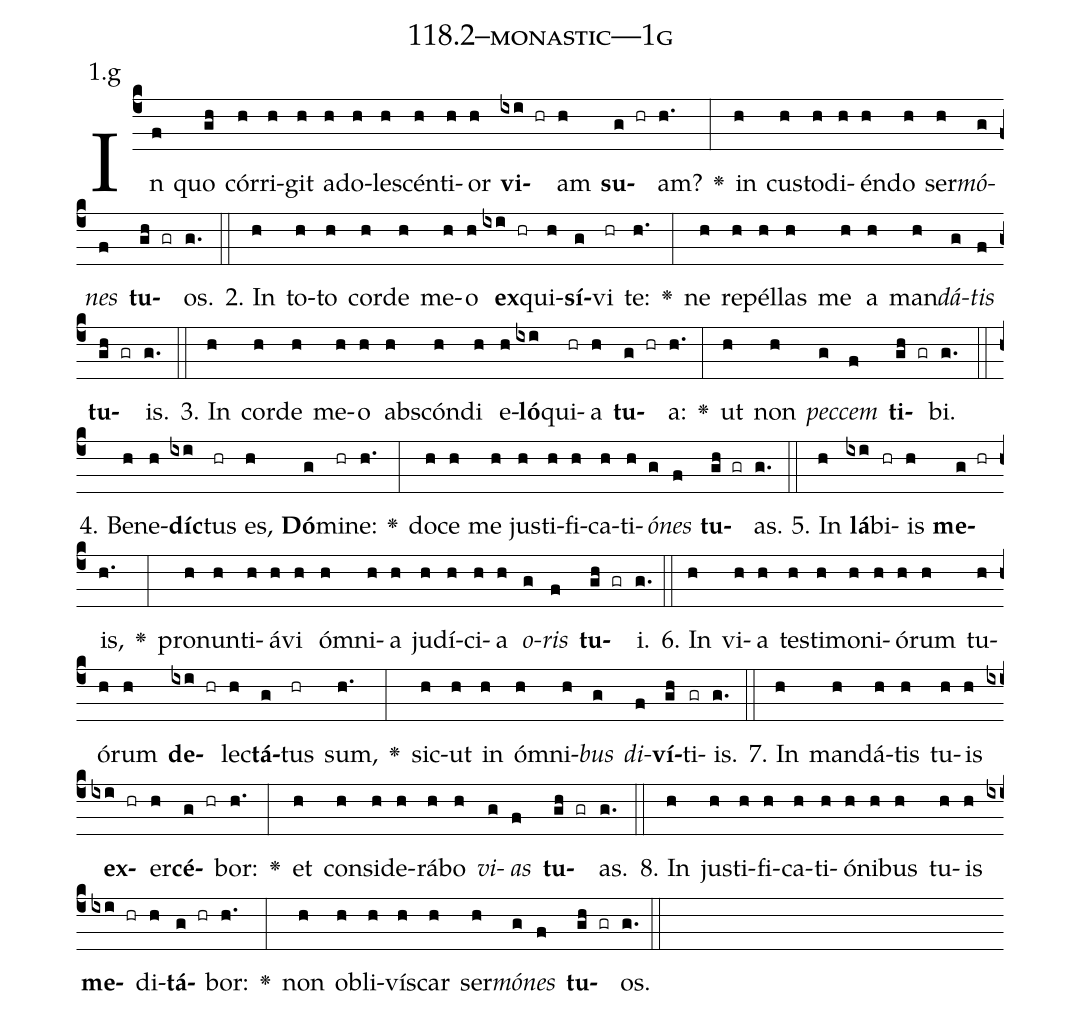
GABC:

name: 118.2--monastic---1g;
annotation: 1.g;
%%
(c4)In(f) quo(gh) cór(h)ri(h)git(h) ad(h)o(h)le(h)scén(h)ti(h)or(h) <b>vi</b>(ixi hr)am(h) <b>su</b>(g hr)am?(h.) <v>\greheightstar</v>(:) in(h) cus(h)to(h)di(h)én(h)do(h) ser(h)<i>mó</i>(g)<i>nes</i>(f) <b>tu</b>(gh gr)os.(g.) (::)
2. In(h) to(h)to(h) cor(h)de(h) me(h)o(h) <b>ex</b>(ixi hr)qui(h)<b>sí</b>(g)vi(hr) te:(h.) <v>\greheightstar</v>(:) ne(h) re(h)pél(h)las(h) me(h) a(h) man(h)<i>dá</i>(g)<i>tis</i>(f) <b>tu</b>(gh gr)is.(g.) (::)
3. In(h) cor(h)de(h) me(h)o(h) abs(h)cón(h)di(h) e(h)<b>ló</b>(ixi)qui(hr)a(h) <b>tu</b>(g hr)a:(h.) <v>\greheightstar</v>(:) ut(h) non(h) <i>pec</i>(g)<i>cem</i>(f) <b>ti</b>(gh gr)bi.(g.) (::)
4. Be(h)ne(h)<b>díc</b>(ixi)tus(hr) es,(h) <b>Dó</b>(g)mi(hr)ne:(h.) <v>\greheightstar</v>(:) do(h)ce(h) me(h) jus(h)ti(h)fi(h)ca(h)ti(h)<i>ó</i>(g)<i>nes</i>(f) <b>tu</b>(gh gr)as.(g.) (::)
5. In(h) <b>lá</b>(ixi)bi(hr)is(h) <b>me</b>(g hr)is,(h.) <v>\greheightstar</v>(:) pro(h)nun(h)ti(h)á(h)vi(h) óm(h)ni(h)a(h) ju(h)dí(h)ci(h)a(h) <i>o</i>(g)<i>ris</i>(f) <b>tu</b>(gh gr)i.(g.) (::)
6. In(h) vi(h)a(h) tes(h)ti(h)mo(h)ni(h)ó(h)rum(h) tu(h)ó(h)rum(h) <b>de</b>(ixi hr)lec(h)<b>tá</b>(g)tus(hr) sum,(h.) <v>\greheightstar</v>(:) sic(h)ut(h) in(h) óm(h)ni(h)<i>bus</i>(g) <i>di</i>(f)<b>ví</b>(gh)ti(gr)is.(g.) (::)
7. In(h) man(h)dá(h)tis(h) tu(h)is(h) <b>ex</b>(ixi hr)er(h)<b>cé</b>(g hr)bor:(h.) <v>\greheightstar</v>(:) et(h) con(h)si(h)de(h)rá(h)bo(h) <i>vi</i>(g)<i>as</i>(f) <b>tu</b>(gh gr)as.(g.) (::)
8. In(h) jus(h)ti(h)fi(h)ca(h)ti(h)ó(h)ni(h)bus(h) tu(h)is(h) <b>me</b>(ixi hr)di(h)<b>tá</b>(g hr)bor:(h.) <v>\greheightstar</v>(:) non(h) ob(h)li(h)vís(h)car(h) ser(h)<i>mó</i>(g)<i>nes</i>(f) <b>tu</b>(gh gr)os.(g.) (::)
